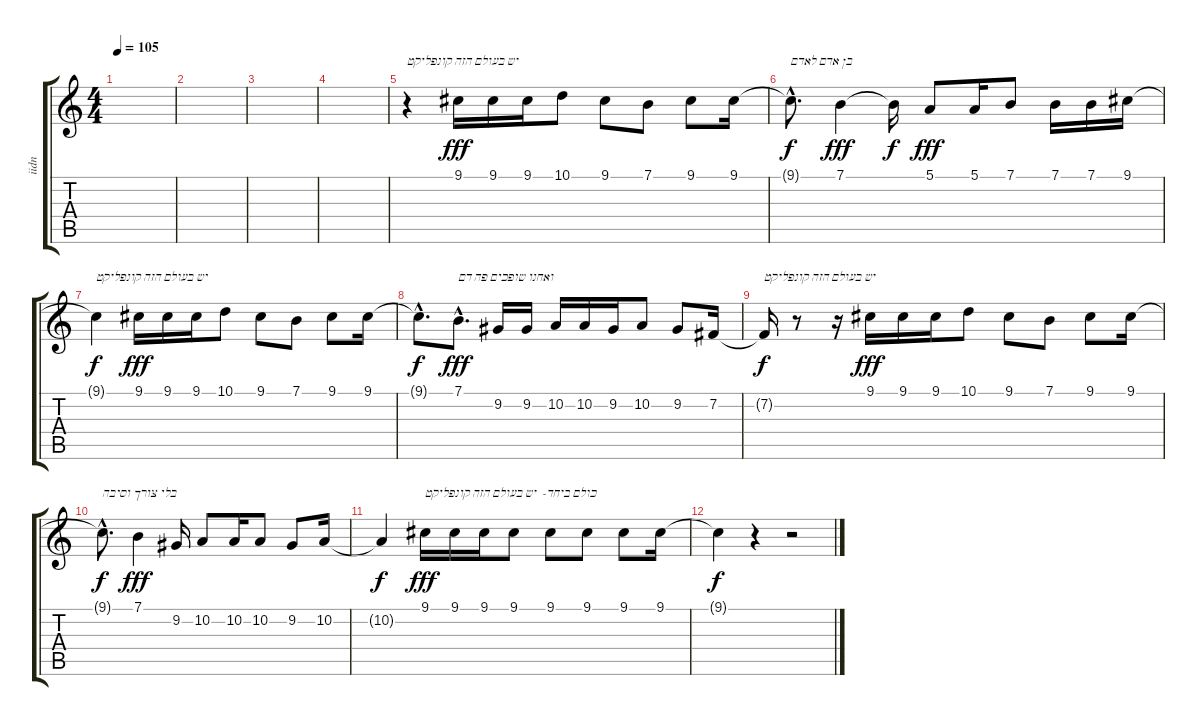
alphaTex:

\track ("iidn" "iidn") {instrument voiceoohs}
\staff {score tabs}
\tuning (E4 B3 G3 D3 A2 E2) {hide}
\ts (4 4)
\tempo 105
\clef g2
\ks c
|
|
|
|
r.4{txt "יש בעולם הזה קונפליקט"} 9.1.16{dy fff} 9.1.16 9.1.16 10.1.8 9.1.8 7.1.8 9.1.8 9.1.16 |
9.1{hac t}.8{d txt "בן אדם לאדם" dy f} 7.1.4{dy fff} 7.1{t}.16{dy f} 5.1.8{dy fff} 5.1.16 7.1.8 7.1.16 7.1.16 9.1.16 |
9.1{t}.4{txt "יש בעולם הזה קונפליקט" dy f} 9.1.16{dy fff} 9.1.16 9.1.16 10.1.8 9.1.8 7.1.8 9.1.8 9.1.16 |
9.1{hac t}.8{d dy f} 7.1{hac}.8{d txt "ואחנו שופכים פה דם" dy fff} 9.2.16 9.2.16 10.2.16 10.2.16 9.2.16 10.2.8 9.2.8 7.2.16 |
7.2{t}.16{txt "יש בעולם הזה קונפליקט" dy f} r.8 r.16 9.1.16{dy fff} 9.1.16 9.1.16 10.1.8 9.1.8 7.1.8 9.1.8 9.1.16 |
9.1{hac t}.8{d txt "בלי צורך וסיבה" dy f} 7.1.4{dy fff} 9.2.16 10.2.8 10.2.16 10.2.8 9.2.8 10.2.16 |
10.2{t}.4{dy f} 9.1.16{txt "כולם ביחד-  יש בעולם הזה קונפליקט" dy fff} 9.1.16 9.1.16 9.1.8 9.1.8 9.1.8 9.1.8 9.1.16 |
9.1{t}.4{dy f} r.4 r.2
